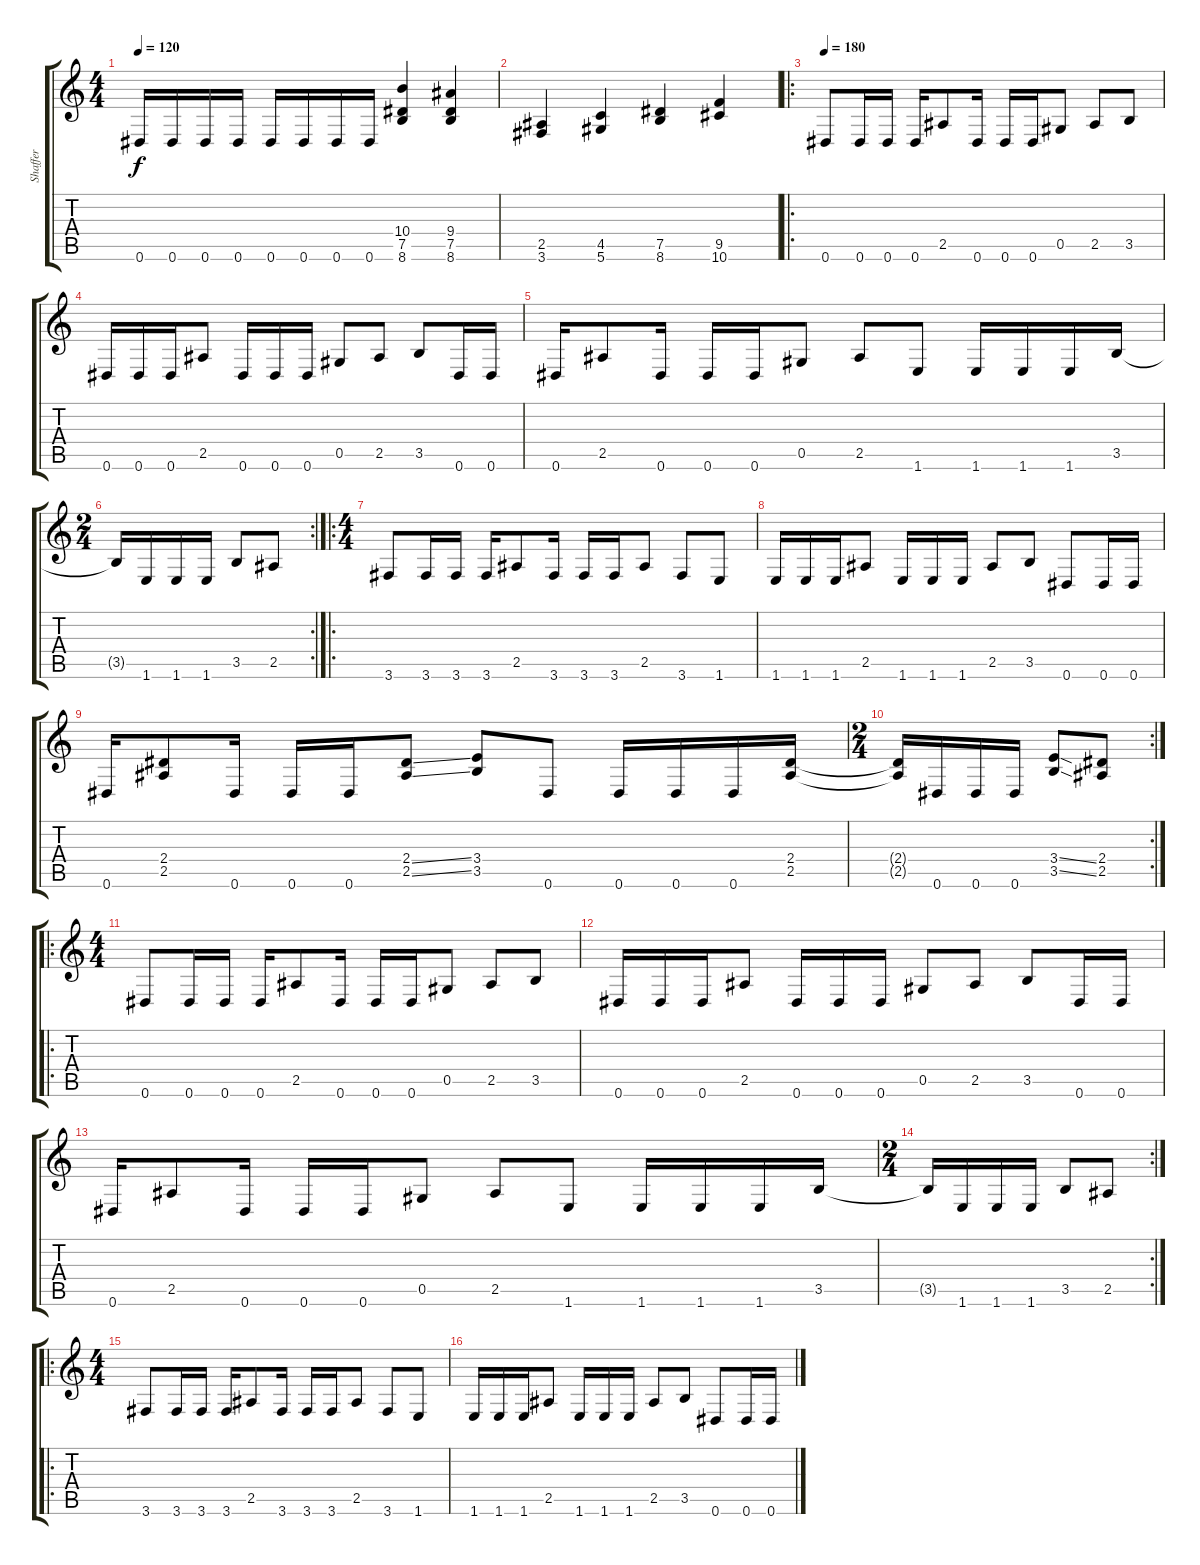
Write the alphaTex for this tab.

\track ("Shaffer" "Shaffer") {instrument distortionguitar}
\staff {score tabs}
\tuning (Eb4 Bb3 Gb3 Db3 Ab2 Eb2) {hide}
\ts (4 4)
\tempo 120
\clef g2
\ks c
0.6.16{dy f} 0.6.16 0.6.16 0.6.16 0.6.16 0.6.16 0.6.16 0.6.16 (10.4 7.5 8.6).4 (9.4 7.5 8.6).4 |
(2.5 3.6).4 (4.5 5.6).4 (7.5 8.6).4 (9.5 10.6).4 |
\ro
\tempo 180
0.6.8 0.6.16 0.6.16 0.6.16 2.5.8 0.6.16 0.6.16 0.6.16 0.5.8 2.5.8 3.5.8 |
0.6.16 0.6.16 0.6.16 2.5.8 0.6.16 0.6.16 0.6.16 0.5.8 2.5.8 3.5.8 0.6.16 0.6.16 |
0.6.16 2.5.8 0.6.16 0.6.16 0.6.16 0.5.8 2.5.8 1.6.8 1.6.16 1.6.16 1.6.16 3.5.16 |
\rc 2
\ts (2 4)
3.5{t}.16 1.6.16 1.6.16 1.6.16 3.5.8 2.5.8 |
\ro
\ts (4 4)
3.6.8 3.6.16 3.6.16 3.6.16 2.5.8 3.6.16 3.6.16 3.6.16 2.5.8 3.6.8 1.6.8 |
1.6.16 1.6.16 1.6.16 2.5.8 1.6.16 1.6.16 1.6.16 2.5.8 3.5.8 0.6.8 0.6.16 0.6.16 |
0.6.16 (2.4 2.5).8 0.6.16 0.6.16 0.6.16 (2.4{ss} 2.5{ss}).8 (3.4 3.5).8 0.6.8 0.6.16 0.6.16 0.6.16 (2.4 2.5).16 |
\rc 2
\ts (2 4)
(2.4{t} 2.5{t}).16 0.6.16 0.6.16 0.6.16 (3.4{ss} 3.5{ss}).8 (2.4 2.5).8 |
\ro
\ts (4 4)
0.6.8 0.6.16 0.6.16 0.6.16 2.5.8 0.6.16 0.6.16 0.6.16 0.5.8 2.5.8 3.5.8 |
0.6.16 0.6.16 0.6.16 2.5.8 0.6.16 0.6.16 0.6.16 0.5.8 2.5.8 3.5.8 0.6.16 0.6.16 |
0.6.16 2.5.8 0.6.16 0.6.16 0.6.16 0.5.8 2.5.8 1.6.8 1.6.16 1.6.16 1.6.16 3.5.16 |
\rc 2
\ts (2 4)
3.5{t}.16 1.6.16 1.6.16 1.6.16 3.5.8 2.5.8 |
\ro
\ts (4 4)
3.6.8 3.6.16 3.6.16 3.6.16 2.5.8 3.6.16 3.6.16 3.6.16 2.5.8 3.6.8 1.6.8 |
1.6.16 1.6.16 1.6.16 2.5.8 1.6.16 1.6.16 1.6.16 2.5.8 3.5.8 0.6.8 0.6.16 0.6.16
